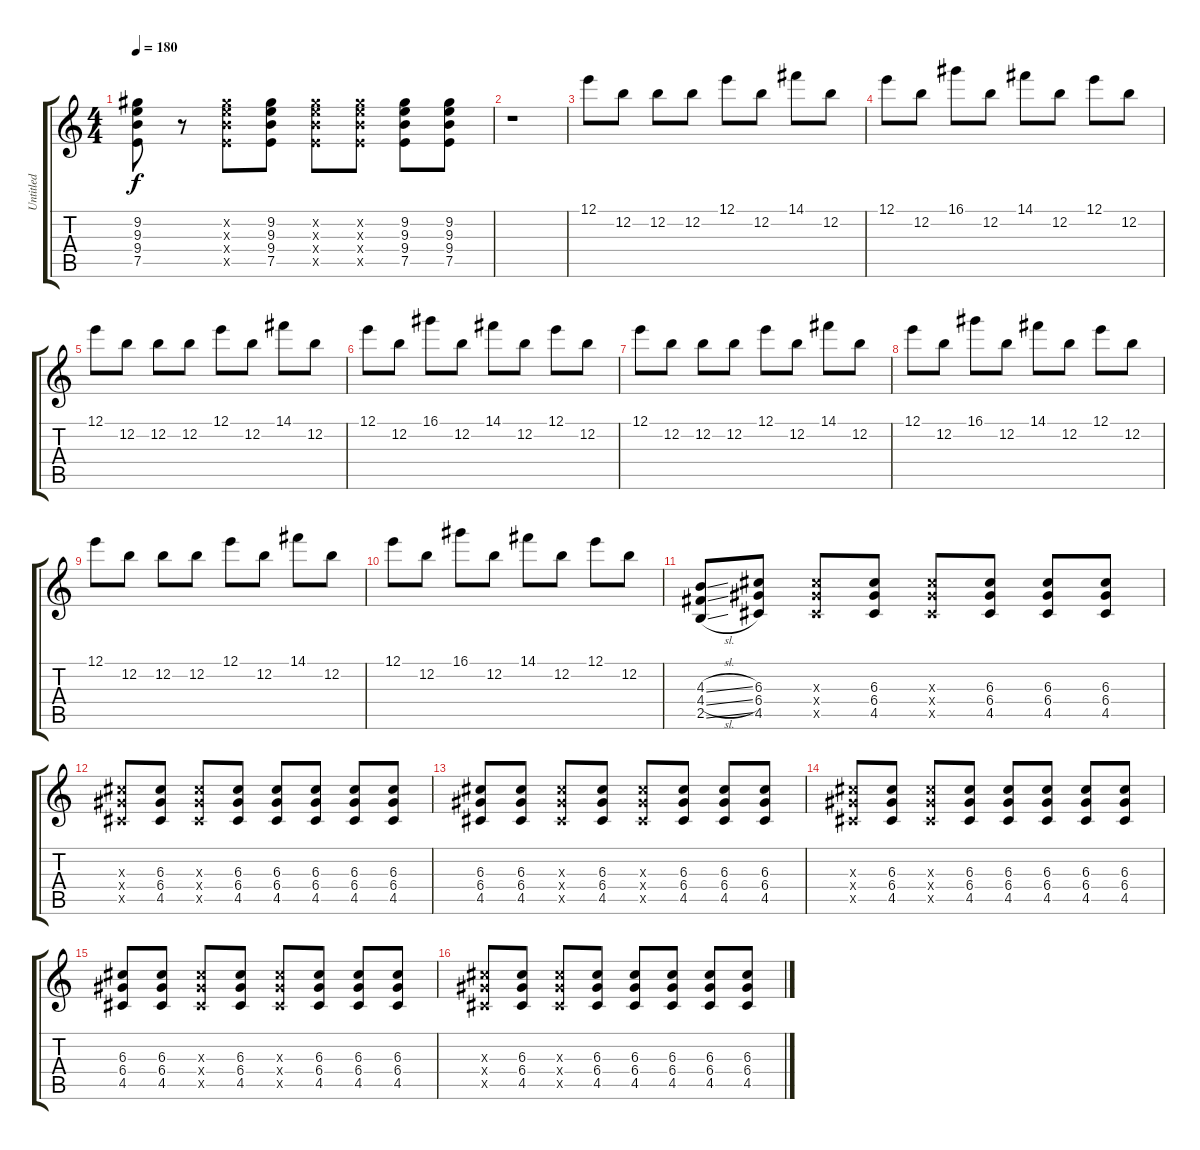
\track ("Untitled" "Untitled") {instrument overdrivenguitar}
\staff {score tabs}
\tuning (E4 B3 G3 D3 A2 E2) {hide}
\ts (4 4)
\tempo 180
\clef g2
\ks c
(9.2 9.3 9.4 7.5).8{dy f} r.8 (9.2{x} 9.3{x} 9.4{x} 7.5{x}).8 (9.2 9.3 9.4 7.5).8 (9.2{x} 9.3{x} 9.4{x} 7.5{x}).8 (9.2{x} 9.3{x} 9.4{x} 7.5{x}).8 (9.2 9.3 9.4 7.5).8 (9.2 9.3 9.4 7.5).8 |
r.1 |
12.1.8 12.2.8 12.2.8 12.2.8 12.1.8 12.2.8 14.1.8 12.2.8 |
12.1.8 12.2.8 16.1.8 12.2.8 14.1.8 12.2.8 12.1.8 12.2.8 |
12.1.8 12.2.8 12.2.8 12.2.8 12.1.8 12.2.8 14.1.8 12.2.8 |
12.1.8 12.2.8 16.1.8 12.2.8 14.1.8 12.2.8 12.1.8 12.2.8 |
12.1.8 12.2.8 12.2.8 12.2.8 12.1.8 12.2.8 14.1.8 12.2.8 |
12.1.8 12.2.8 16.1.8 12.2.8 14.1.8 12.2.8 12.1.8 12.2.8 |
12.1.8 12.2.8 12.2.8 12.2.8 12.1.8 12.2.8 14.1.8 12.2.8 |
12.1.8 12.2.8 16.1.8 12.2.8 14.1.8 12.2.8 12.1.8 12.2.8 |
(4.3{sl} 4.4{sl} 2.5{sl}).8 (6.3 6.4 4.5).8 (6.3{x} 6.4{x} 4.5{x}).8 (6.3 6.4 4.5).8 (6.3{x} 6.4{x} 4.5{x}).8 (6.3 6.4 4.5).8 (6.3 6.4 4.5).8 (6.3 6.4 4.5).8 |
(6.3{x} 6.4{x} 4.5{x}).8 (6.3 6.4 4.5).8 (6.3{x} 6.4{x} 4.5{x}).8 (6.3 6.4 4.5).8 (6.3 6.4 4.5).8 (6.3 6.4 4.5).8 (6.3 6.4 4.5).8 (6.3 6.4 4.5).8 |
(6.3 6.4 4.5).8 (6.3 6.4 4.5).8 (6.3{x} 6.4{x} 4.5{x}).8 (6.3 6.4 4.5).8 (6.3{x} 6.4{x} 4.5{x}).8 (6.3 6.4 4.5).8 (6.3 6.4 4.5).8 (6.3 6.4 4.5).8 |
(6.3{x} 6.4{x} 4.5{x}).8 (6.3 6.4 4.5).8 (6.3{x} 6.4{x} 4.5{x}).8 (6.3 6.4 4.5).8 (6.3 6.4 4.5).8 (6.3 6.4 4.5).8 (6.3 6.4 4.5).8 (6.3 6.4 4.5).8 |
(6.3 6.4 4.5).8 (6.3 6.4 4.5).8 (6.3{x} 6.4{x} 4.5{x}).8 (6.3 6.4 4.5).8 (6.3{x} 6.4{x} 4.5{x}).8 (6.3 6.4 4.5).8 (6.3 6.4 4.5).8 (6.3 6.4 4.5).8 |
(6.3{x} 6.4{x} 4.5{x}).8 (6.3 6.4 4.5).8 (6.3{x} 6.4{x} 4.5{x}).8 (6.3 6.4 4.5).8 (6.3 6.4 4.5).8 (6.3 6.4 4.5).8 (6.3 6.4 4.5).8 (6.3 6.4 4.5).8
